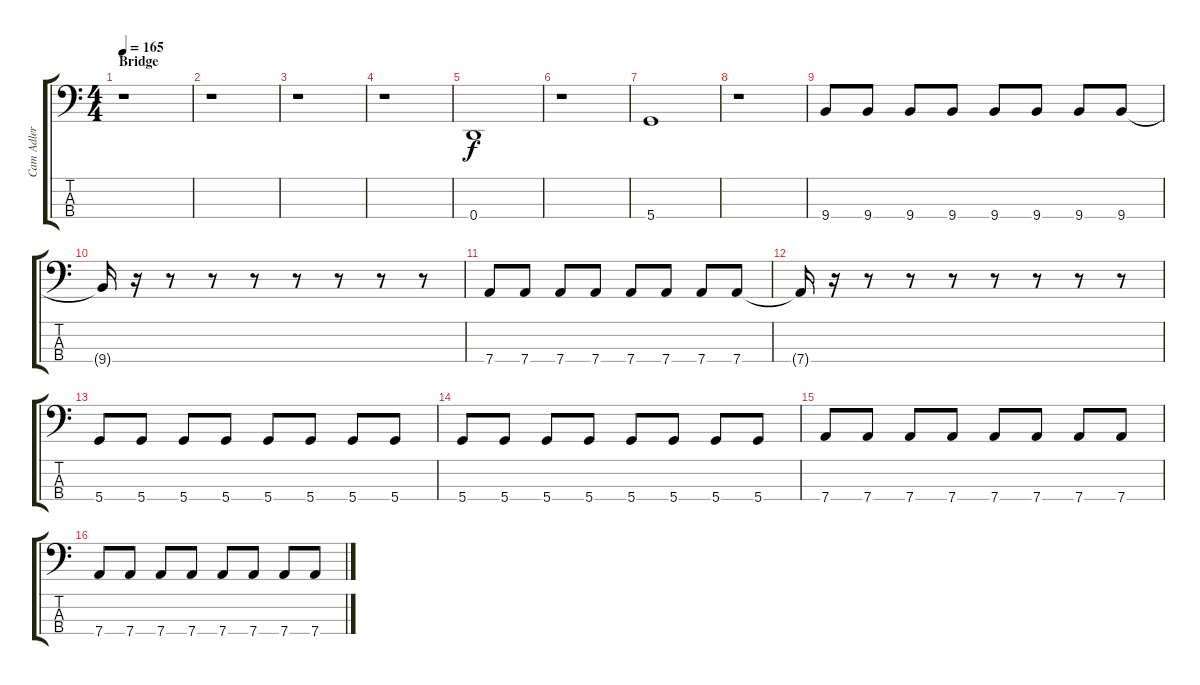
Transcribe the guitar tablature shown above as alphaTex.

\track ("Cam Adler" "Cam Adler") {instrument electricbassfinger}
\staff {score tabs}
\tuning (G2 D2 A1 D1) {hide}
\ts (4 4)
\section ("" "Bridge")
\tempo 165
\clef f4
\ks c
r.1{dy f} |
r.1 |
r.1 |
r.1 |
0.4.1 |
r.1 |
5.4.1 |
r.1 |
9.4.8 9.4.8 9.4.8 9.4.8 9.4.8 9.4.8 9.4.8 9.4.8 |
9.4{t}.16 r.16 r.8 r.8 r.8 r.8 r.8 r.8 r.8 |
7.4.8 7.4.8 7.4.8 7.4.8 7.4.8 7.4.8 7.4.8 7.4.8 |
7.4{t}.16 r.16 r.8 r.8 r.8 r.8 r.8 r.8 r.8 |
5.4.8 5.4.8 5.4.8 5.4.8 5.4.8 5.4.8 5.4.8 5.4.8 |
5.4.8 5.4.8 5.4.8 5.4.8 5.4.8 5.4.8 5.4.8 5.4.8 |
7.4.8 7.4.8 7.4.8 7.4.8 7.4.8 7.4.8 7.4.8 7.4.8 |
7.4.8 7.4.8 7.4.8 7.4.8 7.4.8 7.4.8 7.4.8 7.4.8
